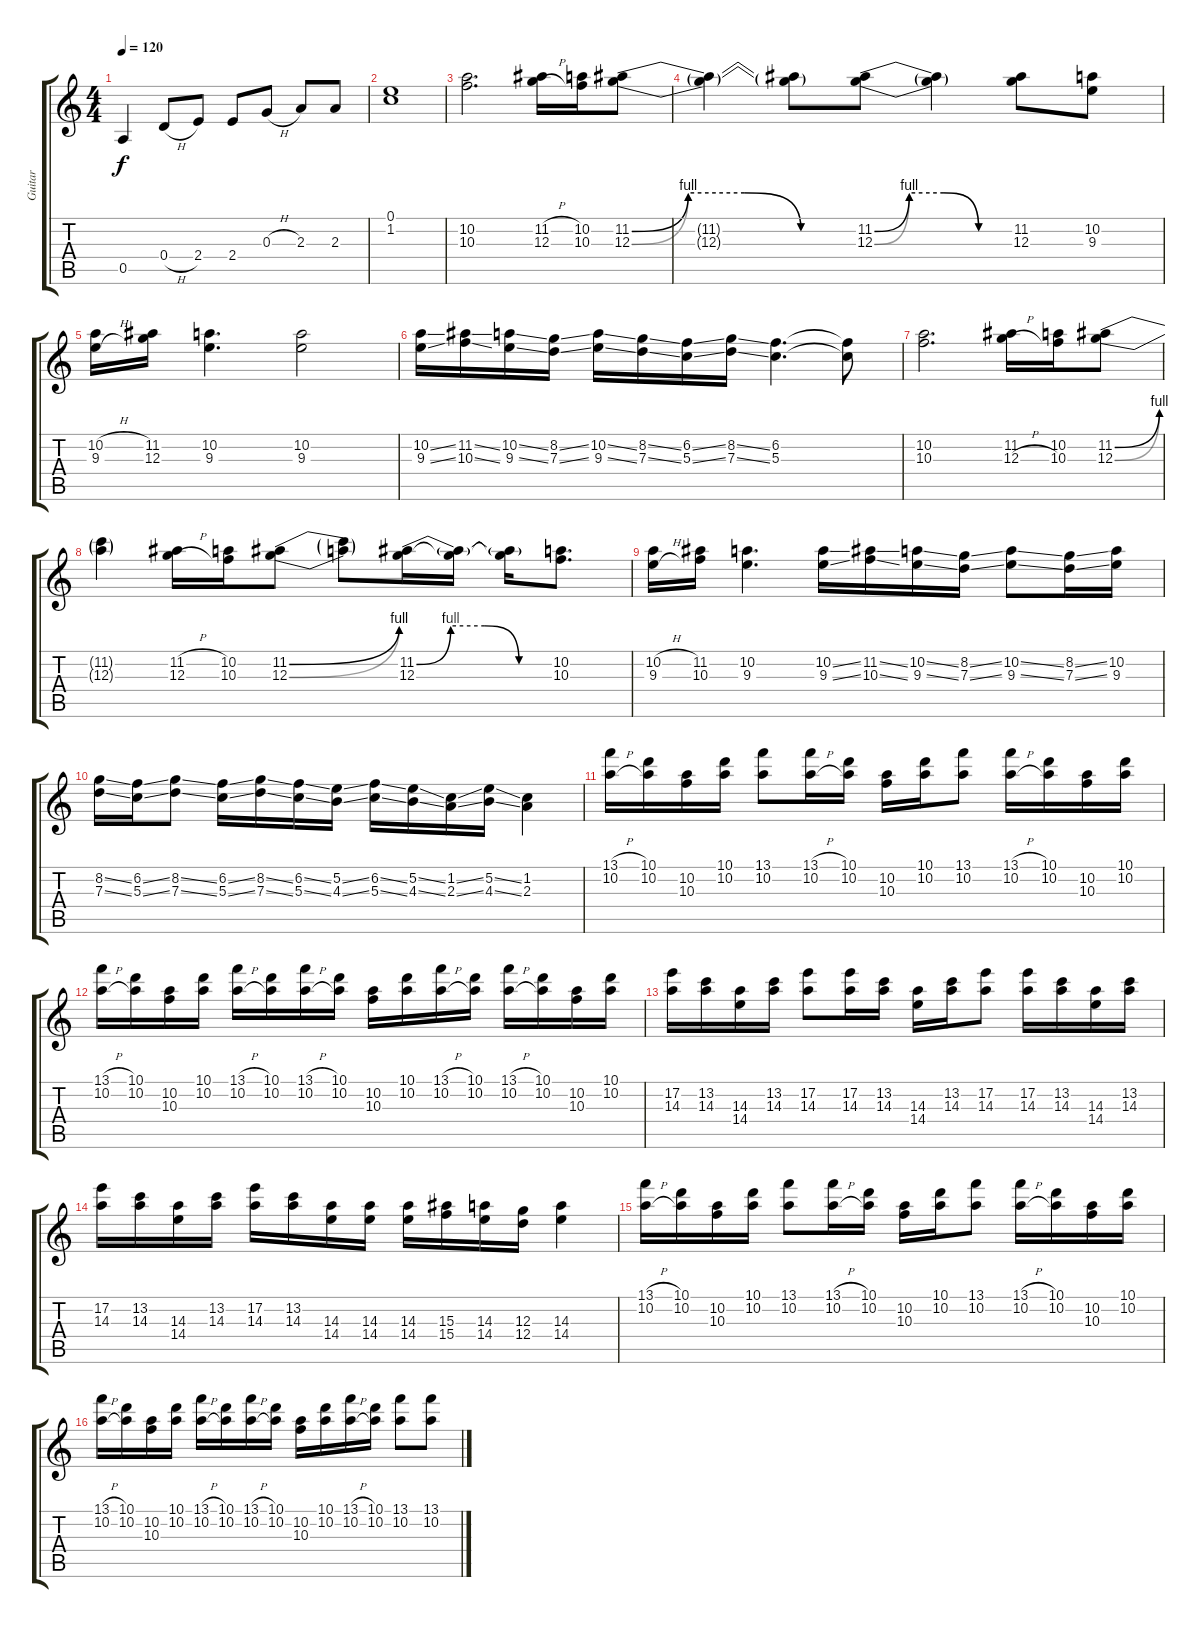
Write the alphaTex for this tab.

\track ("Guitar" "Guitar") {instrument distortionguitar}
\staff {score tabs}
\tuning (E4 B3 G3 D3 A2 E2) {hide}
\ts (4 4)
\tempo 120
\clef g2
\ks c
0.5.4{dy f} 0.4{h}.8 2.4.8 2.4.8 0.3{h}.8 2.3.8 2.3.8 |
(0.1 1.2).1 |
(10.2 10.3).2{d} (11.2{h} 12.3{h}).16 (10.2 10.3).16 (11.2{be (custom 0 0 15 4 30 4 45 0 60 0)} 12.3{be (custom 0 0 15 4 30 4 45 0 60 0)}).8 |
(11.2{t} 12.3{t}).4 (11.2{t} 12.3{t}).8 (11.2{be (custom 0 0 15 4 30 4 45 0 60 0)} 12.3{be (custom 0 0 15 4 30 4 45 0 60 0)}).8 (11.2{t} 12.3{t}).4 (11.2 12.3).8 (10.2 9.3).8 |
(10.2{h} 9.3{h}).16 (11.2 12.3).16 (10.2 9.3).4{d} (10.2 9.3).2 |
(10.2{ss} 9.3{ss}).16 (11.2{ss} 10.3{ss}).16 (10.2{ss} 9.3{ss}).16 (8.2{ss} 7.3{ss}).16 (10.2{ss} 9.3{ss}).16 (8.2{ss} 7.3{ss}).16 (6.2{ss} 5.3{ss}).16 (8.2{ss} 7.3{ss}).16 (6.2 5.3).4{d} (6.2{t} 5.3{t}).8 |
(10.2 10.3).2{d} (11.2 12.3{h}).16 (10.2 10.3).16 (11.2{be (bend 0 0 60 4)} 12.3{be (bend 0 0 60 4)}).8 |
(11.2{t} 12.3{t}).4 (11.2{h} 12.3{h}).16 (10.2 10.3).16 (11.2{be (bend 0 0 60 4)} 12.3{be (bend 0 0 60 4)}).8 (11.2{t} 12.3{t}).8 (11.2{be (custom 0 0 15 4 30 4 45 0 60 0)} 12.3).16 (11.2{t} 12.3{t}).16 (11.2{t} 12.3{t}).16 (10.2 10.3).8{d} |
(10.2{h} 9.3{h}).16 (11.2 10.3).16 (10.2 9.3).4{d} (10.2{ss} 9.3{ss}).16 (11.2{ss} 10.3{ss}).16 (10.2{ss} 9.3{ss}).16 (8.2{ss} 7.3{ss}).16 (10.2{ss} 9.3{ss}).8 (8.2{ss} 7.3{ss}).16 (10.2 9.3).16 |
(8.2{ss} 7.3{ss}).16 (6.2{ss} 5.3{ss}).16 (8.2{ss} 7.3{ss}).8 (6.2{ss} 5.3{ss}).16 (8.2{ss} 7.3{ss}).16 (6.2{ss} 5.3{ss}).16 (5.2{ss} 4.3{ss}).16 (6.2{ss} 5.3{ss}).16 (5.2{ss} 4.3{ss}).16 (1.2{ss} 2.3{ss}).16 (5.2{ss} 4.3{ss}).16 (1.2 2.3).4 |
(13.1{h} 10.2{h}).16 (10.1 10.2).16 (10.2 10.3).16 (10.1 10.2).16 (13.1 10.2).8 (13.1{h} 10.2{h}).16 (10.1 10.2).16 (10.2 10.3).16 (10.1 10.2).16 (13.1 10.2).8 (13.1{h} 10.2{h}).16 (10.1 10.2).16 (10.2 10.3).16 (10.1 10.2).16 |
(13.1{h} 10.2{h}).16 (10.1 10.2).16 (10.2 10.3).16 (10.1 10.2).16 (13.1{h} 10.2{h}).16 (10.1 10.2).16 (13.1{h} 10.2{h}).16 (10.1 10.2).16 (10.2 10.3).16 (10.1 10.2).16 (13.1{h} 10.2{h}).16 (10.1 10.2).16 (13.1{h} 10.2{h}).16 (10.1 10.2).16 (10.2 10.3).16 (10.1 10.2).16 |
(17.2 14.3).16 (13.2 14.3).16 (14.3 14.4).16 (13.2 14.3).16 (17.2 14.3).8 (17.2 14.3).16 (13.2 14.3).16 (14.3 14.4).16 (13.2 14.3).16 (17.2 14.3).8 (17.2 14.3).16 (13.2 14.3).16 (14.3 14.4).16 (13.2 14.3).16 |
(17.2 14.3).16 (13.2 14.3).16 (14.3 14.4).16 (13.2 14.3).16 (17.2 14.3).16 (13.2 14.3).16 (14.3 14.4).16 (14.3 14.4).16 (14.3 14.4).16 (15.3 15.4).16 (14.3 14.4).16 (12.3 12.4).16 (14.3 14.4).4 |
(13.1{h} 10.2{h}).16 (10.1 10.2).16 (10.2 10.3).16 (10.1 10.2).16 (13.1 10.2).8 (13.1{h} 10.2{h}).16 (10.1 10.2).16 (10.2 10.3).16 (10.1 10.2).16 (13.1 10.2).8 (13.1{h} 10.2{h}).16 (10.1 10.2).16 (10.2 10.3).16 (10.1 10.2).16 |
(13.1{h} 10.2{h}).16 (10.1 10.2).16 (10.2 10.3).16 (10.1 10.2).16 (13.1{h} 10.2{h}).16 (10.1 10.2).16 (13.1{h} 10.2{h}).16 (10.1 10.2).16 (10.2 10.3).16 (10.1 10.2).16 (13.1{h} 10.2{h}).16 (10.1 10.2).16 (13.1 10.2).8 (13.1 10.2).8
